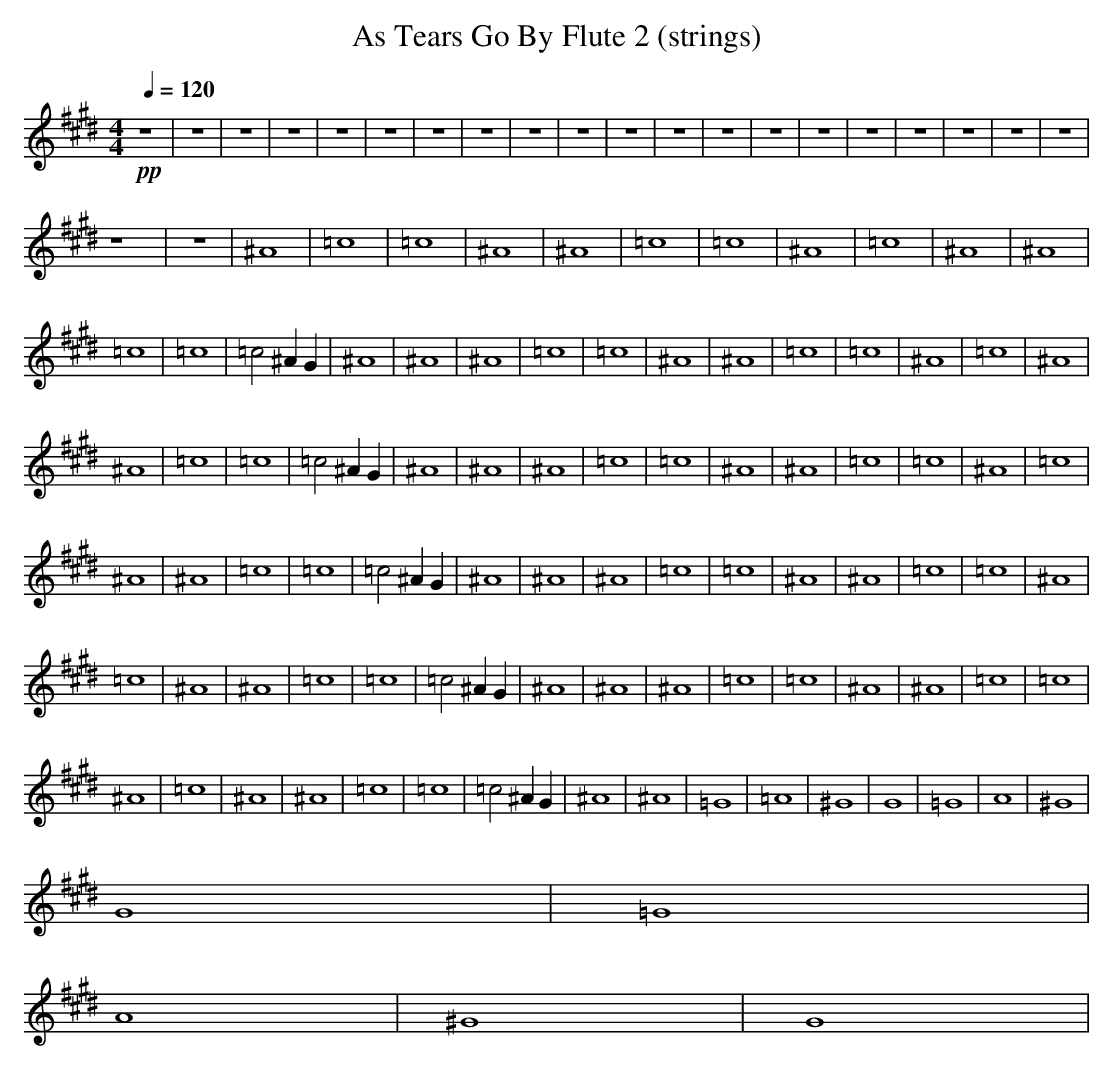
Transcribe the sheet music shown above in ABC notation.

X:1
T: As Tears Go By Flute 2 (strings)
M: 4/4
L: 1/8
Q:1/4=120
K:E
+pp+ z8|z8|z8|z8|z8|z8|z8|z8|z8|z8|z8|z8|z8|z8|z8|z8|z8|z8|z8|z8|
z8|z8|^A8|=c8|=c8|^A8|^A8|=c8|=c8|^A8|=c8|^A8|^A8|
=c8|=c8|=c4 ^A2 G2|^A8|^A8|^A8|=c8|=c8|^A8|^A8|=c8|=c8|^A8|=c8|^A8|
^A8|=c8|=c8|=c4 ^A2 G2|^A8|^A8|^A8|=c8|=c8|^A8|^A8|=c8|=c8|^A8|=c8|
^A8|^A8|=c8|=c8|=c4 ^A2 G2|^A8|^A8|^A8|=c8|=c8|^A8|^A8|=c8|=c8|^A8|
=c8|^A8|^A8|=c8|=c8|=c4 ^A2 G2|^A8|^A8|^A8|=c8|=c8|^A8|^A8|=c8|=c8|
^A8|=c8|^A8|^A8|=c8|=c8|=c4 ^A2 G2|^A8|^A8|=G8|=A8|^G8|G8|=G8|A8|^G8|
G8|=G8|
A8|^G8|G8|
